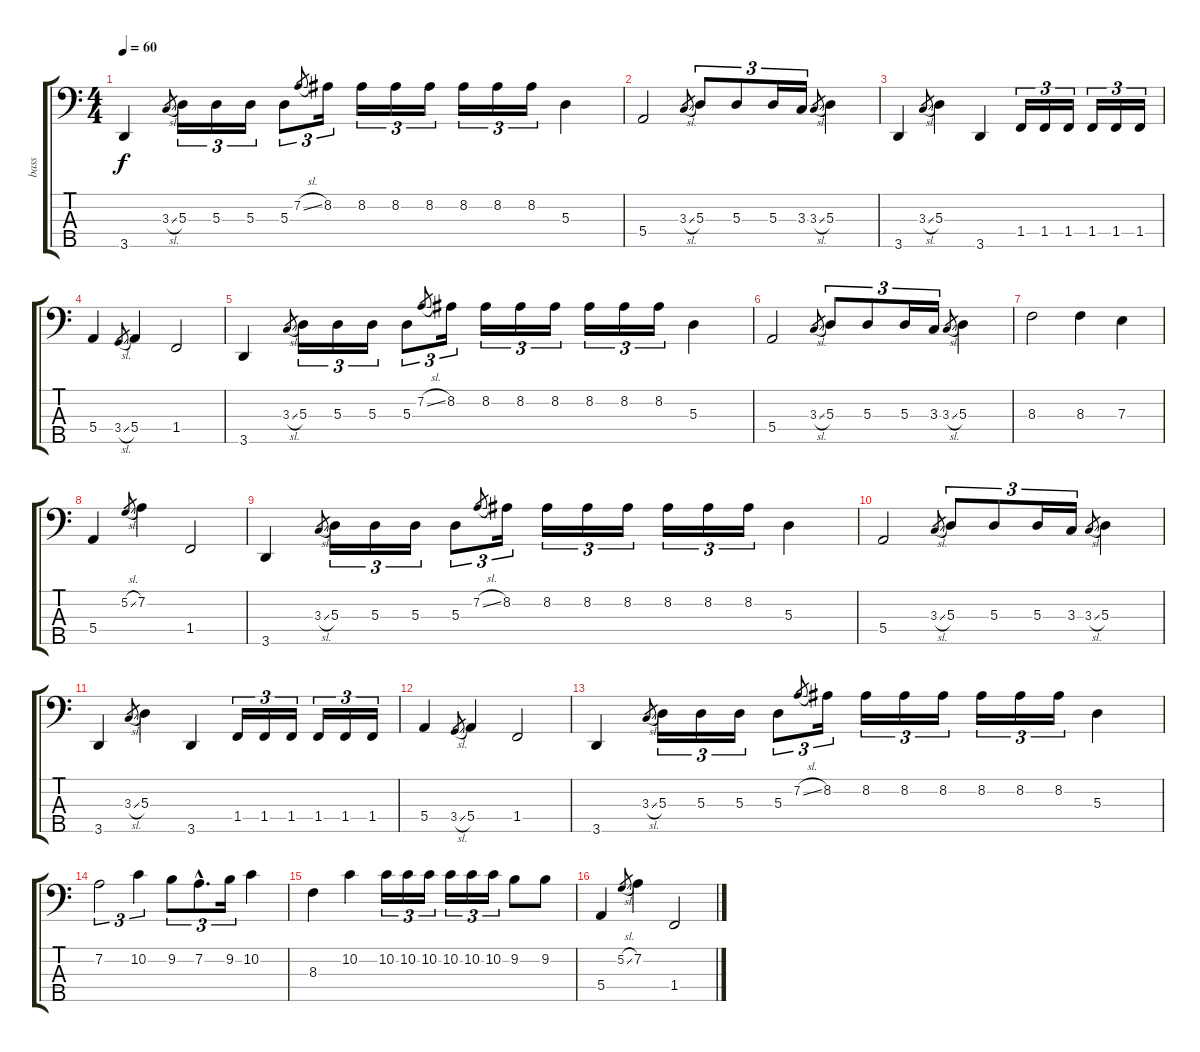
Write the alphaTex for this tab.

\track ("bass" "bass") {instrument electricbasspick}
\staff {score tabs}
\tuning (G2 D2 A1 E1 B0) {hide}
\ts (4 4)
\tempo 60
\clef f4
\ks c
3.5.4{dy f} 3.3{sl}.8{gr} 5.3.16{tu (3 2)} 5.3.16{tu (3 2)} 5.3.16{tu (3 2)} 5.3.8{tu (3 2)} 7.2{sl}.8{gr} 8.2.16{tu (3 2)} 8.2.16{tu (3 2)} 8.2.16{tu (3 2)} 8.2.16{tu (3 2)} 8.2.16{tu (3 2)} 8.2.16{tu (3 2)} 8.2.16{tu (3 2)} 5.3.4 |
5.4.2 3.3{sl}.8{gr} 5.3.8{tu (3 2)} 5.3.8{tu (3 2)} 5.3.16{tu (3 2)} 3.3.16{tu (3 2)} 3.3{sl}.8{gr} 5.3.4 |
3.5.4 3.3{sl}.8{gr} 5.3.4 3.5.4 1.4.16{tu (3 2)} 1.4.16{tu (3 2)} 1.4.16{tu (3 2)} 1.4.16{tu (3 2)} 1.4.16{tu (3 2)} 1.4.16{tu (3 2)} |
5.4.4 3.4{sl}.8{gr} 5.4.4 1.4.2 |
3.5.4 3.3{sl}.8{gr} 5.3.16{tu (3 2)} 5.3.16{tu (3 2)} 5.3.16{tu (3 2)} 5.3.8{tu (3 2)} 7.2{sl}.8{gr} 8.2.16{tu (3 2)} 8.2.16{tu (3 2)} 8.2.16{tu (3 2)} 8.2.16{tu (3 2)} 8.2.16{tu (3 2)} 8.2.16{tu (3 2)} 8.2.16{tu (3 2)} 5.3.4 |
5.4.2 3.3{sl}.8{gr} 5.3.8{tu (3 2)} 5.3.8{tu (3 2)} 5.3.16{tu (3 2)} 3.3.16{tu (3 2)} 3.3{sl}.8{gr} 5.3.4 |
8.3.2 8.3.4 7.3.4 |
5.4.4 5.2{sl}.8{gr} 7.2.4 1.4.2 |
3.5.4 3.3{sl}.8{gr} 5.3.16{tu (3 2)} 5.3.16{tu (3 2)} 5.3.16{tu (3 2)} 5.3.8{tu (3 2)} 7.2{sl}.8{gr} 8.2.16{tu (3 2)} 8.2.16{tu (3 2)} 8.2.16{tu (3 2)} 8.2.16{tu (3 2)} 8.2.16{tu (3 2)} 8.2.16{tu (3 2)} 8.2.16{tu (3 2)} 5.3.4 |
5.4.2 3.3{sl}.8{gr} 5.3.8{tu (3 2)} 5.3.8{tu (3 2)} 5.3.16{tu (3 2)} 3.3.16{tu (3 2)} 3.3{sl}.8{gr} 5.3.4 |
3.5.4 3.3{sl}.8{gr} 5.3.4 3.5.4 1.4.16{tu (3 2)} 1.4.16{tu (3 2)} 1.4.16{tu (3 2)} 1.4.16{tu (3 2)} 1.4.16{tu (3 2)} 1.4.16{tu (3 2)} |
5.4.4 3.4{sl}.8{gr} 5.4.4 1.4.2 |
3.5.4 3.3{sl}.8{gr} 5.3.16{tu (3 2)} 5.3.16{tu (3 2)} 5.3.16{tu (3 2)} 5.3.8{tu (3 2)} 7.2{sl}.8{gr} 8.2.16{tu (3 2)} 8.2.16{tu (3 2)} 8.2.16{tu (3 2)} 8.2.16{tu (3 2)} 8.2.16{tu (3 2)} 8.2.16{tu (3 2)} 8.2.16{tu (3 2)} 5.3.4 |
7.2.2{tu (3 2)} 10.2.4{tu (3 2)} 9.2.8{tu (3 2)} 7.2{hac}.8{d tu (3 2)} 9.2.16{tu (3 2)} 10.2.4 |
8.3.4 10.2.4 10.2.16{tu (3 2)} 10.2.16{tu (3 2)} 10.2.16{tu (3 2)} 10.2.16{tu (3 2)} 10.2.16{tu (3 2)} 10.2.16{tu (3 2)} 9.2.8 9.2.8 |
5.4.4 5.2{sl}.8{gr} 7.2.4 1.4.2
